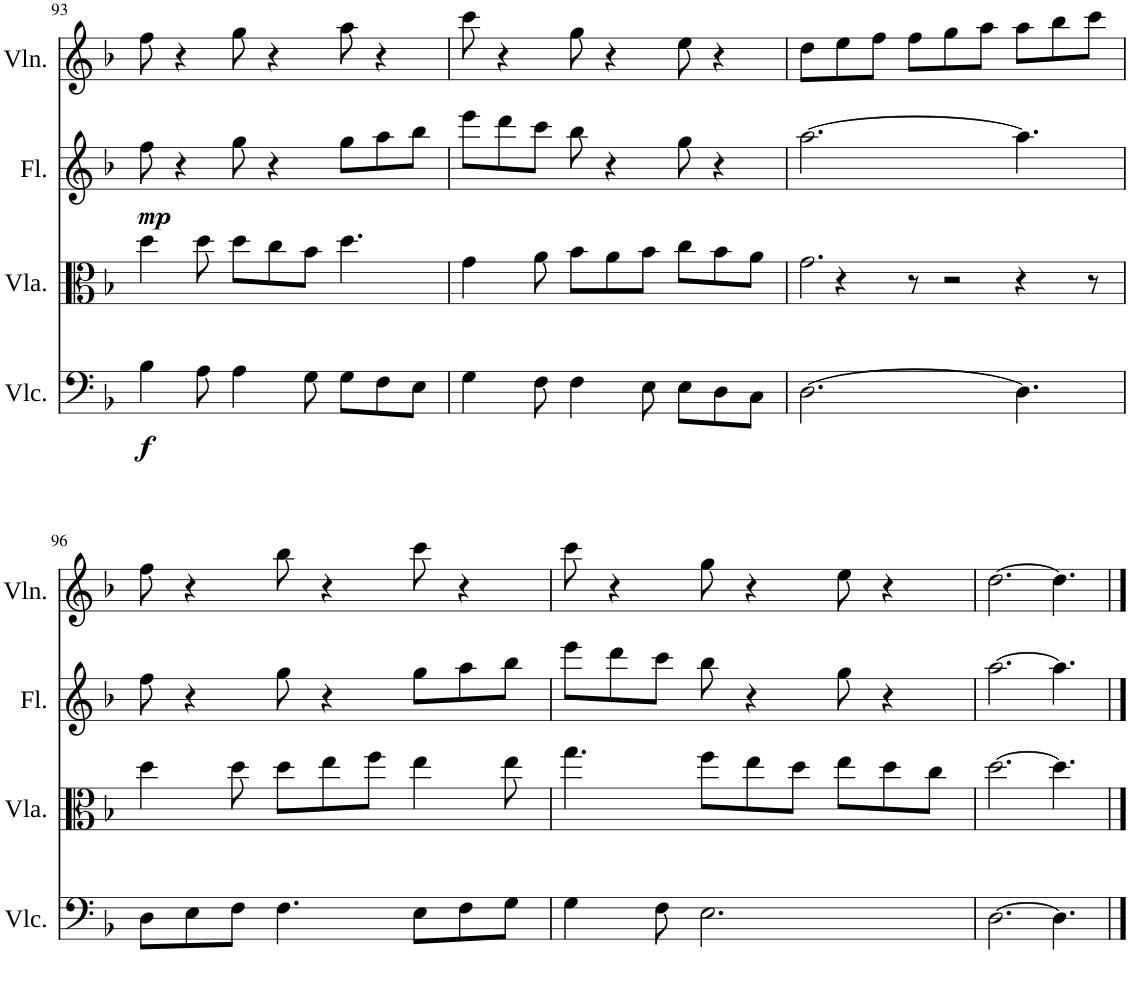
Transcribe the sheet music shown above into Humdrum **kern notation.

**kern	**dynam	**kern	**kern	**dynam	**kern
*part4	*part4	*part3	*part2	*part2	*part1
*staff4	*staff4	*staff3	*staff2	*staff2	*staff1
*I"Violoncello	*	*I"Viola	*I"Flute	*	*I"Violin
*I'Vlc.	*	*I'Vla.	*I'Fl.	*	*I'Vln.
!!LO:PB:g=z
*clefF4	*	*clefC3	*clefG2	*	*clefG2
*k[b-]	*	*k[b-]	*k[b-]	*	*k[b-]
*M9/8	*	*M9/8	*M9/8	*	*M9/8
=93	=93	=93	=93	=93	=93
!	!LO:DY:b	!	!	!LO:DY:b	!
4B-\	f	4dd\	8ff\	mp	8ff\
.	.	.	4r	.	4r
8A\	.	8dd\	.	.	.
4A\	.	8dd\L	8gg\	.	8gg\
.	.	8cc\	4r	.	4r
8G\	.	8b-\J	.	.	.
8G\L	.	4.dd\	8gg\L	.	8aa\
8F\	.	.	8aa\	.	4r
8E\J	.	.	8bb-\J	.	.
=94	=94	=94	=94	=94	=94
4G\	.	4g\	8eee\L	.	8ccc\
.	.	.	8ddd\	.	4r
8F\	.	8a\	8ccc\J	.	.
4F\	.	8b-\L	8bb-\	.	8gg\
.	.	8a\	4r	.	4r
8E\	.	8b-\J	.	.	.
8E\L	.	8cc\L	8gg\	.	8ee\
8D\	.	8b-\	4r	.	4r
8C\J	.	8a\J	.	.	.
=95	=95	=95	=95	=95	=95
[2.D\	.	2.g\	[2.aa\	.	8dd\L
.	.	.	.	.	8ee\
.	.	.	.	.	8ff\J
.	.	.	.	.	8ff\L
.	.	.	.	.	8gg\
.	.	.	.	.	8aa\J
4.D\]	.	4r	4.aa\]	.	8aa\L
.	.	.	.	.	8bb-\
.	.	8r	.	.	8ccc\J
2..ryy	.	2r	2..ryy	.	2..ryy
.	.	4r	.	.	.
.	.	8r	.	.	.
!!LO:LB:g=z
=96	=96	=96	=96	=96	=96
8D\L	.	4dd\	8ff\	.	8ff\
8E\	.	.	4r	.	4r
8F\J	.	8dd\	.	.	.
4.F\	.	8dd\L	8gg\	.	8bb-\
.	.	8ee\	4r	.	4r
.	.	8ff\J	.	.	.
8E\L	.	4ee\	8gg\L	.	8ccc\
8F\	.	.	8aa\	.	4r
8G\J	.	8ee\	8bb-\J	.	.
=97	=97	=97	=97	=97	=97
4G\	.	4.gg\	8eee\L	.	8ccc\
.	.	.	8ddd\	.	4r
8F\	.	.	8ccc\J	.	.
2.E\	.	8ff\L	8bb-\	.	8gg\
.	.	8ee\	4r	.	4r
.	.	8dd\J	.	.	.
.	.	8ee\L	8gg\	.	8ee\
.	.	8dd\	4r	.	4r
.	.	8cc\J	.	.	.
=98	=98	=98	=98	=98	=98
[2.D\	.	[2.dd\	[2.aa\	.	[2.dd\
4.D\]	.	4.dd\]	4.aa\]	.	4.dd\]
==	==	==	==	==	==
*-	*-	*-	*-	*-	*-
